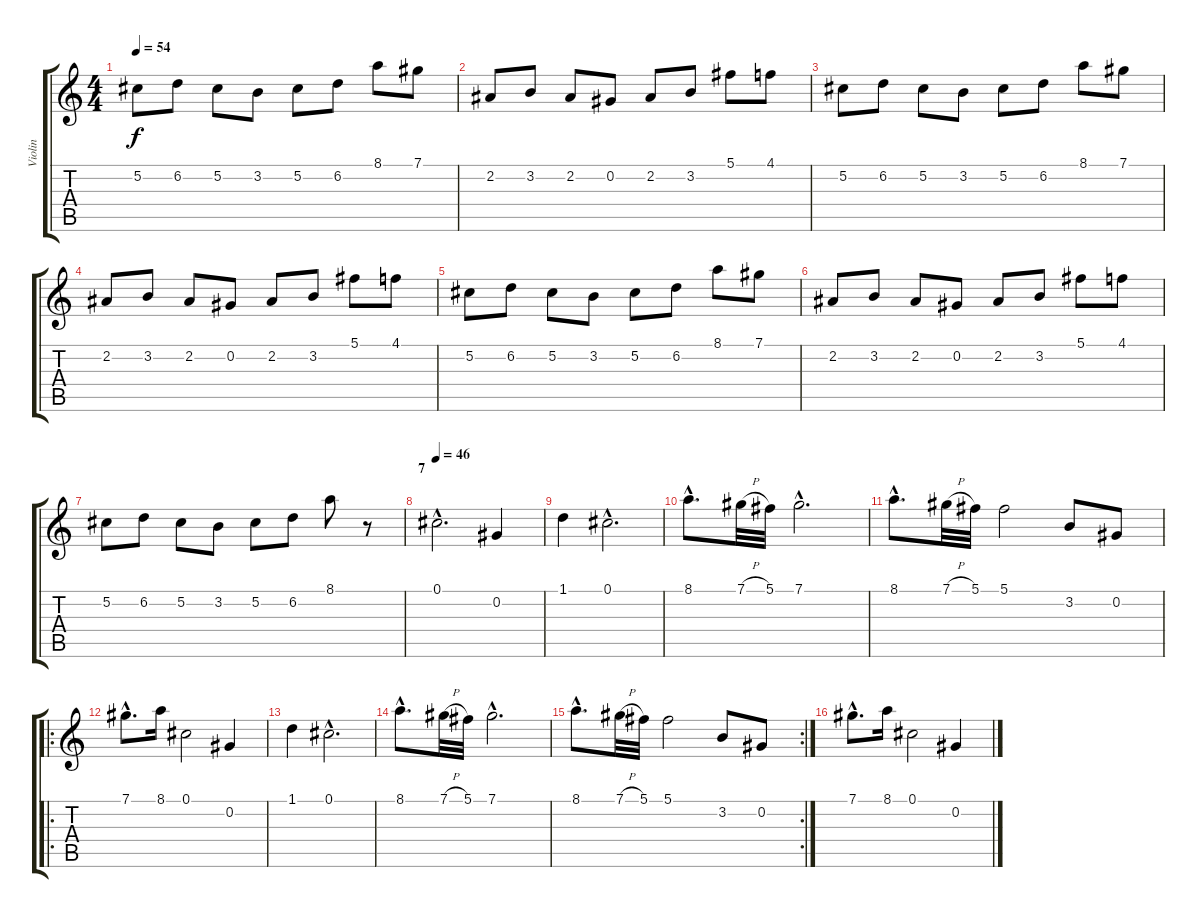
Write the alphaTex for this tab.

\track ("Violin" "Violin") {instrument violin}
\staff {score tabs}
\tuning (Db5 Ab4 E4 B3 Gb3 Db3) {hide}
\ts (4 4)
\tempo 54
\clef g2
\ks c
5.2.8{dy f} 6.2.8 5.2.8 3.2.8 5.2.8 6.2.8 8.1.8 7.1.8 |
2.2.8 3.2.8 2.2.8 0.2.8 2.2.8 3.2.8 5.1.8 4.1.8 |
5.2.8 6.2.8 5.2.8 3.2.8 5.2.8 6.2.8 8.1.8 7.1.8 |
2.2.8 3.2.8 2.2.8 0.2.8 2.2.8 3.2.8 5.1.8 4.1.8 |
5.2.8 6.2.8 5.2.8 3.2.8 5.2.8 6.2.8 8.1.8 7.1.8 |
2.2.8 3.2.8 2.2.8 0.2.8 2.2.8 3.2.8 5.1.8 4.1.8 |
5.2.8 6.2.8 5.2.8 3.2.8 5.2.8 6.2.8 8.1.8 r.8 |
\section ("" "7")
\tempo 46
0.1{hac}.2{d} 0.2.4 |
1.1.4 0.1{hac}.2{d} |
8.1{hac}.8{d} 7.1{h}.32 5.1.32 7.1{hac}.2{d} |
8.1{hac}.8{d} 7.1{h}.32 5.1.32 5.1.2 3.2.8 0.2.8 |
\ro
7.1{hac}.8{d} 8.1.16 0.1.2 0.2.4 |
1.1.4 0.1{hac}.2{d} |
8.1{hac}.8{d} 7.1{h}.32 5.1.32 7.1{hac}.2{d} |
\rc 2
8.1{hac}.8{d} 7.1{h}.32 5.1.32 5.1.2 3.2.8 0.2.8 |
7.1{hac}.8{d} 8.1.16 0.1.2 0.2.4
